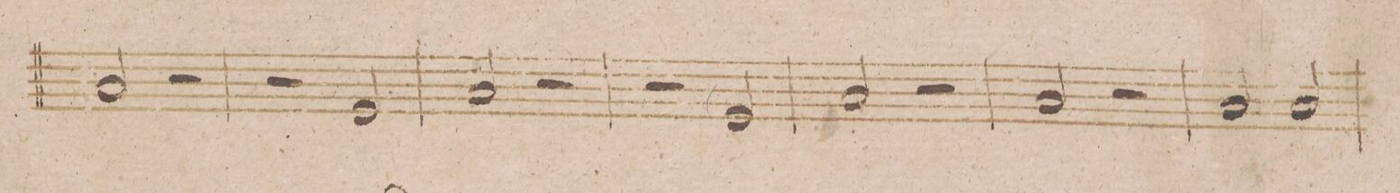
**kern	**dynam
*I"Tympano in C. F.	*
*clefF4	*
*k[b-]	*
*met(c)	*
*M4/4	*
2F/	.
2r	.
=211	=211
2r	.
2C/	.
=212	=212
2F/	.
2r	.
=213	=213
2r	.
2C/	.
=214	=214
2F/	.
2r	.
=215	=215
2F/	.
2r	.
=216	=216
2F/	.
2F/	.
=217	=217
*-	*-
